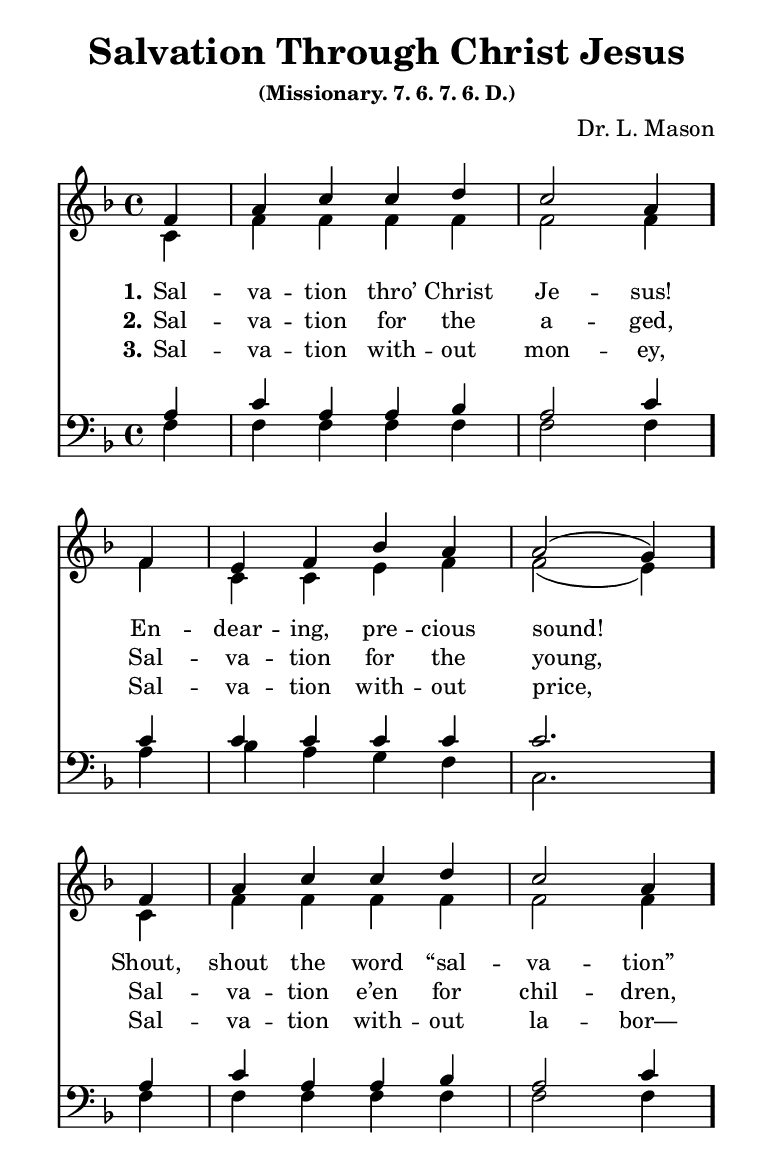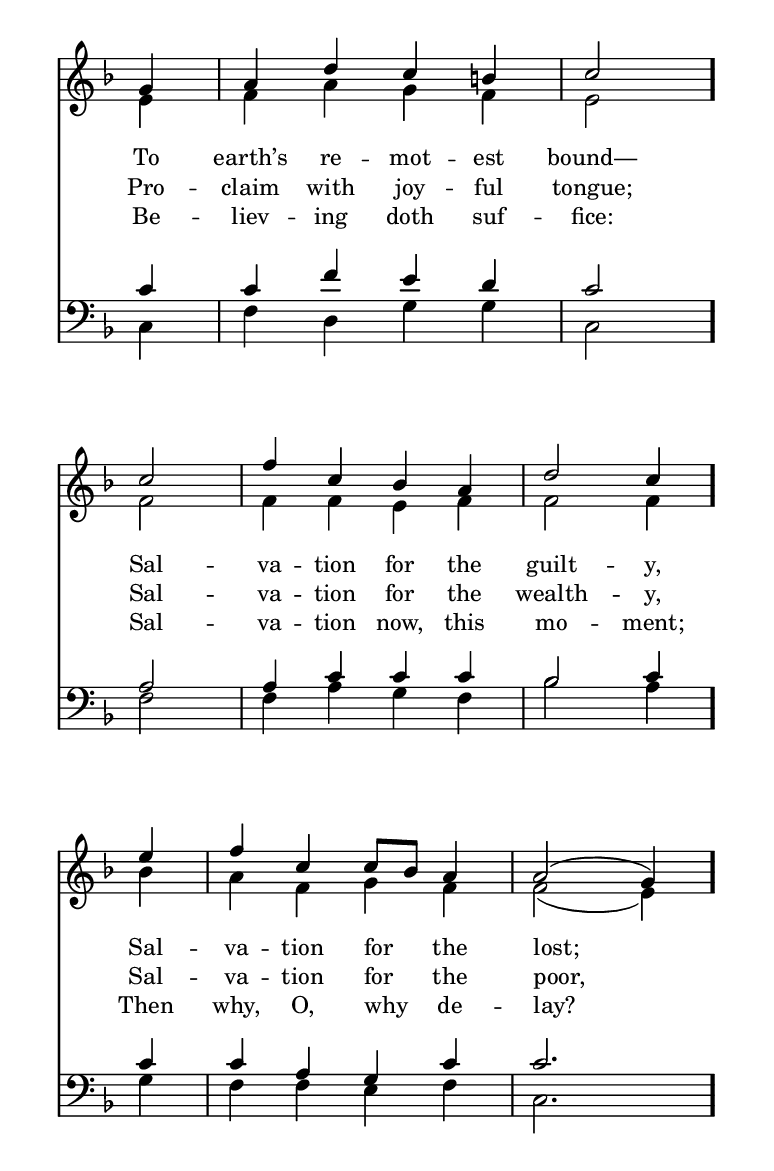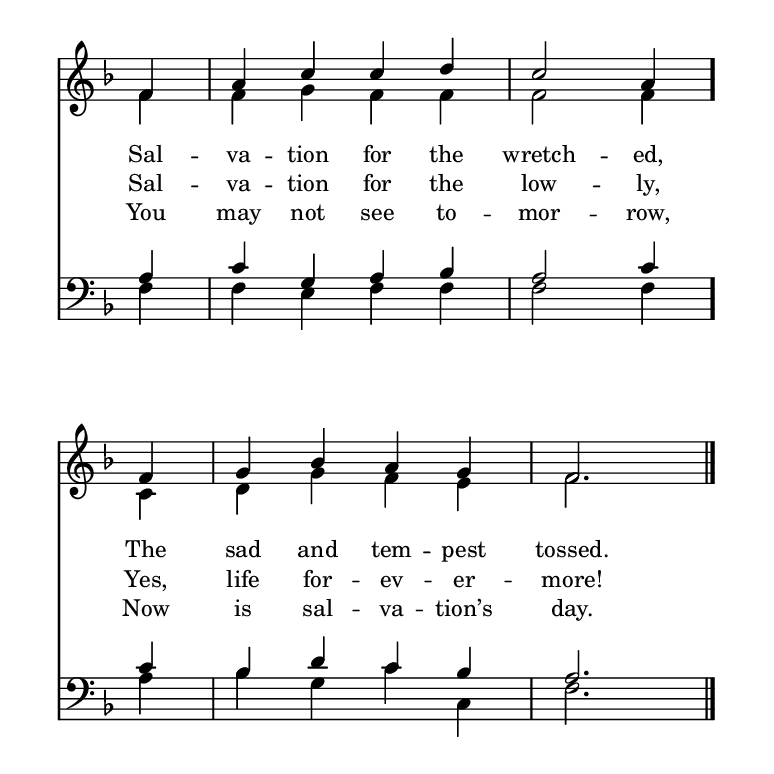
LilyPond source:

\include "common/global.ily"
\paper {
  \include "common/paper.ily"
  %ragged-bottom = ##t
  %ragged-last-bottom = ##t
  %systems-per-page = ##f
  %page-count = ##f
}

\header{
  title = "Salvation Through Christ Jesus"
  subsubtitle = "(Missionary. 7. 6. 7. 6. D.)"
  %meter = "7.6.7.6.D."
  %poet = ""
  composer = "Dr. L. Mason"
  %copyright = ""
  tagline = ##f
}

% for fermata in MIDI
ta = { \tempo 4=90 }
tb = { \tempo 4=45 }

patternAA = { c4 | c4 c4 c4 c4 | c2 c4 }
patternAB = { c2 | c4 c4 c4 c4 | c2 c4 }

patternBA = { c4 | c4 c4 c4 c4 | c2( c4) }
patternBB = { c4 | c4 c4 c4 c4 | c2. }
patternBC = { c4 | c4 c4 c8[ c8] c4 | c2( c4) }
patternBD = { c4 | c4 c4 c4 c4 | c2 }

global = {
  \include "common/overrides.ily"
  \override Staff.TimeSignature.style = #'()
  \time 4/4
  \override Score.MetronomeMark.transparent = ##t % hide all fermata changes too
  \ta
  \key f \major
  \partial 4
  \autoBeamOff
}

notesSoprano = {
\global
\relative c' {

  \changePitch \patternAA { f | a c c d     | c a }
  \changePitch \patternBA { f | e f bes a   | a g }
  \changePitch \patternAA { f | a c c d     | c a }
  \changePitch \patternBD { g | a d c b     | c   }

  \changePitch \patternAB { c | f c bes a   | d c }
  \changePitch \patternBC { e | f c c bes a | a g }
  \changePitch \patternAA { f | a c c d     | c a }
  \changePitch \patternBB { f | g bes a g   | f   }

  \bar "|."

}
}

notesAlto = {
\global
\relative e' {

  \changePitch \patternAA { c   | f f f f | f f }
  \changePitch \patternBA { f   | c c e f | f e }
  \changePitch \patternAA { c   | f f f f | f f }
  \changePitch \patternBD { e   | f a g f | e   }

  \changePitch \patternAB { f   | f f e f | f f }
  \changePitch \patternBA { bes | a f g f | f e }
  \changePitch \patternAA { f   | f g f f | f f }
  \changePitch \patternBB { c   | d g f e | f   }

}
}

notesTenor = {
\global
\relative a {

  \changePitch \patternAA { a | c a a bes   | a c   }
  \changePitch \patternBB { c | c c c c     | c     }
  \changePitch \patternAA { a | c a a bes   | a c   }
  \changePitch \patternBD { c | c f e d     | c     }

  \changePitch \patternAB { a | a c c c     | bes c }
  \changePitch \patternBB { c | c a g c     | c     }
  \changePitch \patternAA { a | c g a bes   | a c   }
  \changePitch \patternBB { c | bes d c bes | a     }

}
}

notesBass = {
\global
\relative f {

  \changePitch \patternAA { f | f f f f    | f f   }
  \changePitch \patternBB { a | bes a g f  | c     }
  \changePitch \patternAA { f | f f f f    | f f   }
  \changePitch \patternBD { c | f d g g    | c,    }

  \changePitch \patternAB { f | f a g f    | bes a }
  \changePitch \patternBB { g | f f e f    | c     }
  \changePitch \patternAA { f | f e f f    | f f   }
  \changePitch \patternBB { a | bes g c c, | f     }

}
}

wordsA = \lyricmode {
\set stanza = "1."

Sal -- va -- tion thro’ Christ Je -- sus! \bar "."
En -- dear -- ing, pre -- cious sound! \bar "." \break
Shout, shout the word “sal -- va -- tion” \bar "."
To earth’s re -- mot -- est bound— \bar "." \break
Sal -- va -- tion for the guilt -- y, \bar "."
Sal -- va -- tion for the lost; \bar "." \break
Sal -- va -- tion for the wretch -- ed, \bar "."
The sad and tem -- pest tossed. \bar "." \break

}

wordsB = \lyricmode {
\set stanza = "2."

Sal -- va -- tion for the a -- ged,
Sal -- va -- tion for the young,
Sal -- va -- tion e’en for chil -- dren,
Pro -- claim with joy -- ful tongue;
Sal -- va -- tion for the wealth -- y,
Sal -- va -- tion for the poor,
Sal -- va -- tion for the low -- ly,
Yes, life for -- ev -- er -- more!

}

wordsC = \lyricmode {
\set stanza = "3."

Sal -- va -- tion with -- out mon -- ey,
Sal -- va -- tion with -- out price,
Sal -- va -- tion with -- out la -- bor—
Be -- liev -- ing doth suf -- fice:
Sal -- va -- tion now, this mo -- ment;
Then why, O, why de -- lay?
You may not see to -- mor -- row,
Now is sal -- va -- tion’s day.

}

\score {
  \context ChoirStaff <<
    \context Staff = upper <<
      \set ChoirStaff.systemStartDelimiter = #'SystemStartBar
      \context Voice  = sopranos { \voiceOne << \notesSoprano >> }
      \context Voice  = altos { \voiceTwo << \notesAlto >> }
      \context Lyrics = one   \lyricsto sopranos \wordsA
      \context Lyrics = two   \lyricsto sopranos \wordsB
      \context Lyrics = three \lyricsto sopranos \wordsC
    >>
    \context Staff = men <<
      \clef bass
      \context Voice  = tenors { \voiceOne << \notesTenor >> }
      \context Voice  = basses { \voiceTwo << \notesBass >> }
    >>
  >>
  \layout {
    \include "common/layout.ily"
  }
  \midi{
    \include "common/midi.ily"
  }
}

\version "2.18.0"  % necessary for upgrading to future LilyPond versions.

% vi:set et ts=2 sw=2 ai nocindent syntax=lilypond
